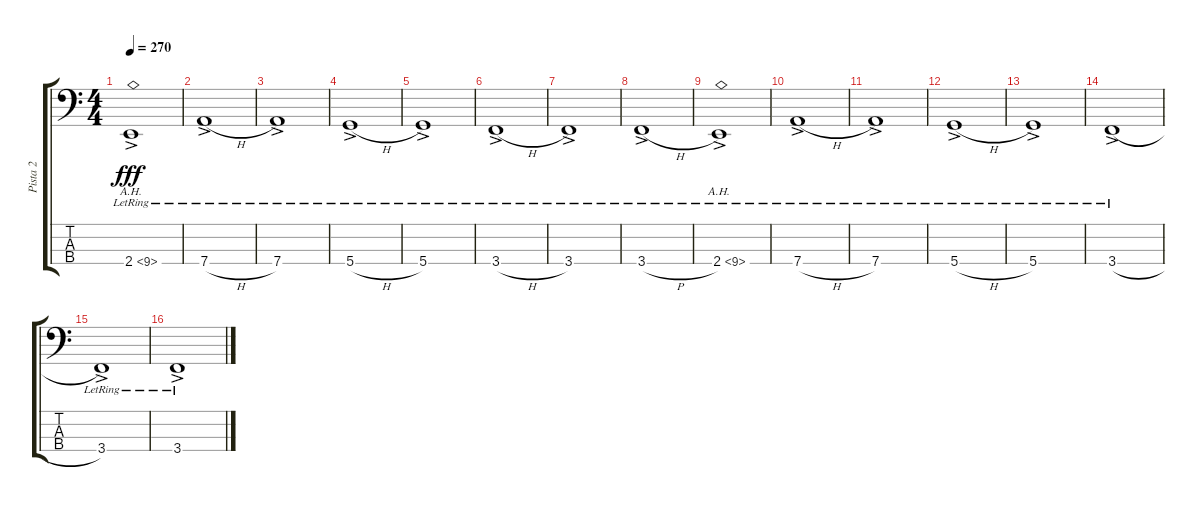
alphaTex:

\track ("Pista 2" "Pista 2") {instrument electricbassfinger}
\staff {score tabs}
\tuning (F2 C2 G1 D1) {hide}
\ts (4 4)
\tempo 270
\clef f4
\ks c
2.4{ah 7 ac lr}.1{dy fff} |
7.4{h ac lr}.1 |
7.4{ac lr}.1 |
5.4{h ac lr}.1 |
5.4{ac lr}.1 |
3.4{h ac lr}.1 |
3.4{ac lr}.1 |
3.4{h ac lr}.1 |
2.4{ah 7 ac lr}.1 |
7.4{h ac lr}.1 |
7.4{ac lr}.1 |
5.4{h ac lr}.1 |
5.4{ac lr}.1 |
3.4{h ac lr}.1 |
3.4{ac lr}.1 |
3.4{h ac lr}.1
